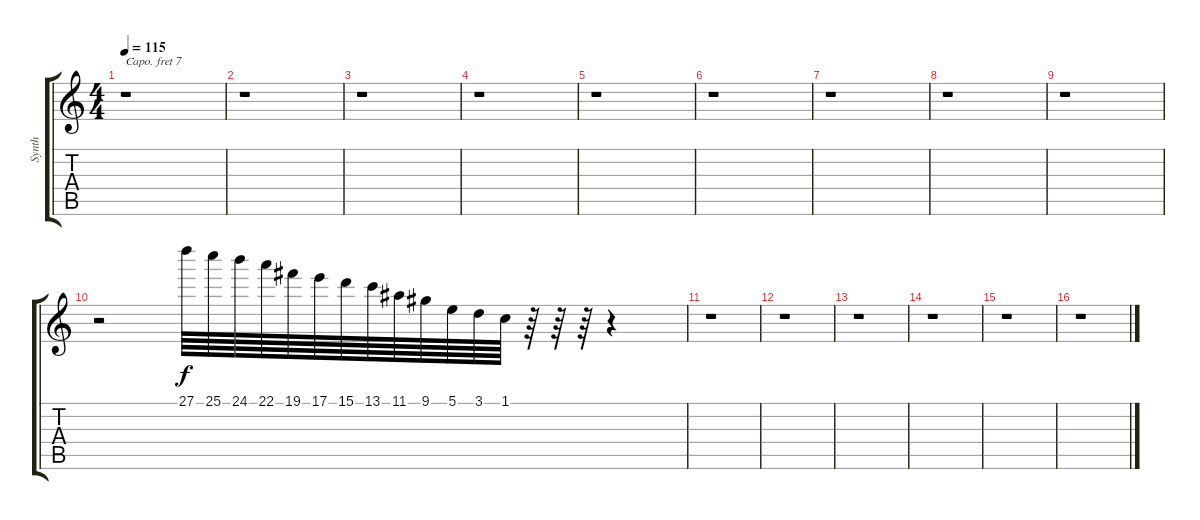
\track ("Synth" "Synth") {instrument acousticgrandpiano}
\staff {score tabs}
\capo 7
\tuning (E4 B3 G3 D3 A2 E2) {hide}
\ts (4 4)
\tempo 115
\clef g2
\ks c
r.1{dy f} |
r.1 |
r.1 |
r.1 |
r.1 |
r.1 |
r.1 |
r.1 |
r.1 |
r.2 27.1.64 25.1.64 24.1.64 22.1.64 19.1.64 17.1.64 15.1.64 13.1.64 11.1.64 9.1.64 5.1.64 3.1.64 1.1.64 r.64 r.64 r.64 r.4 |
r.1 |
r.1 |
r.1 |
r.1 |
r.1 |
r.1
